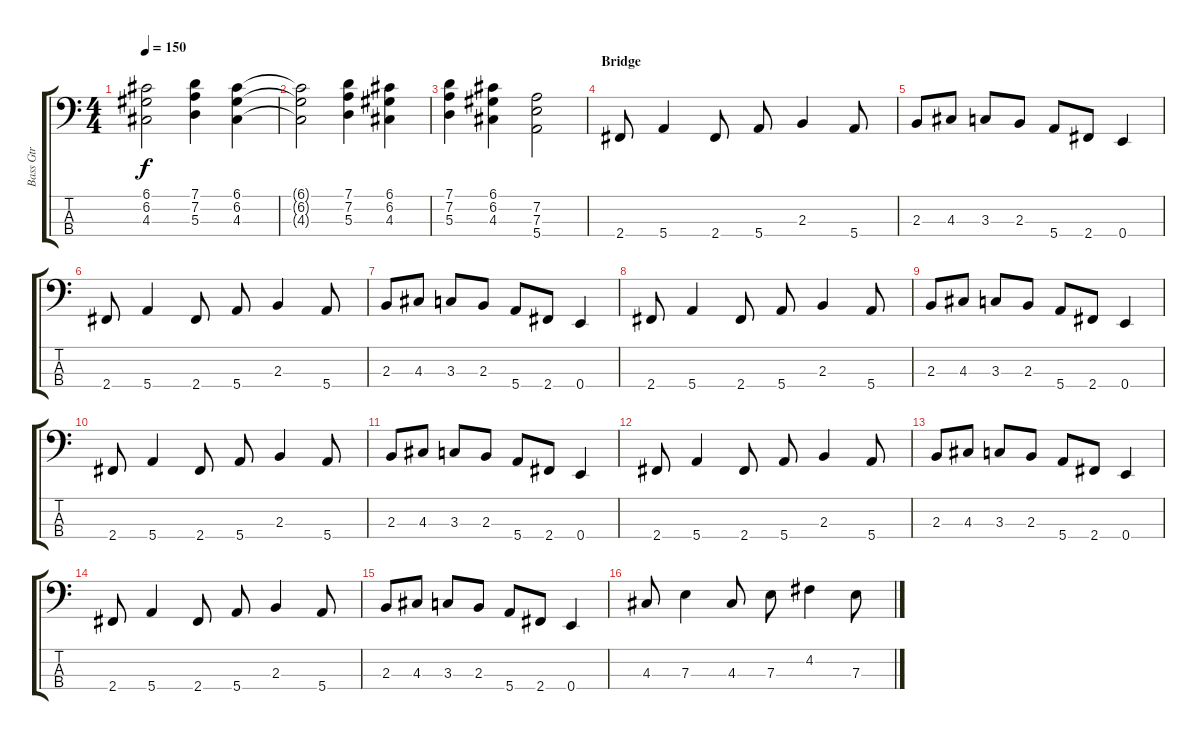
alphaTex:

\track ("Bass Gtr" "Bass Gtr") {instrument electricbassfinger}
\staff {score tabs}
\tuning (G2 D2 A1 E1) {hide}
\ts (4 4)
\tempo 150
\clef f4
\ks c
(6.1 6.2 4.3).2{dy f} (7.1 7.2 5.3).4 (6.1 6.2 4.3).4 |
(6.1{t} 6.2{t} 4.3{t}).2 (7.1 7.2 5.3).4 (6.1 6.2 4.3).4 |
(7.1 7.2 5.3).4 (6.1 6.2 4.3).4 (7.2 7.3 5.4).2 |
\section ("" "Bridge")
2.4.8 5.4.4 2.4.8 5.4.8 2.3.4 5.4.8 |
2.3.8 4.3.8 3.3.8 2.3.8 5.4.8 2.4.8 0.4.4 |
2.4.8 5.4.4 2.4.8 5.4.8 2.3.4 5.4.8 |
2.3.8 4.3.8 3.3.8 2.3.8 5.4.8 2.4.8 0.4.4 |
2.4.8 5.4.4 2.4.8 5.4.8 2.3.4 5.4.8 |
2.3.8 4.3.8 3.3.8 2.3.8 5.4.8 2.4.8 0.4.4 |
2.4.8 5.4.4 2.4.8 5.4.8 2.3.4 5.4.8 |
2.3.8 4.3.8 3.3.8 2.3.8 5.4.8 2.4.8 0.4.4 |
2.4.8 5.4.4 2.4.8 5.4.8 2.3.4 5.4.8 |
2.3.8 4.3.8 3.3.8 2.3.8 5.4.8 2.4.8 0.4.4 |
2.4.8 5.4.4 2.4.8 5.4.8 2.3.4 5.4.8 |
2.3.8 4.3.8 3.3.8 2.3.8 5.4.8 2.4.8 0.4.4 |
4.3.8 7.3.4 4.3.8 7.3.8 4.2.4 7.3.8
